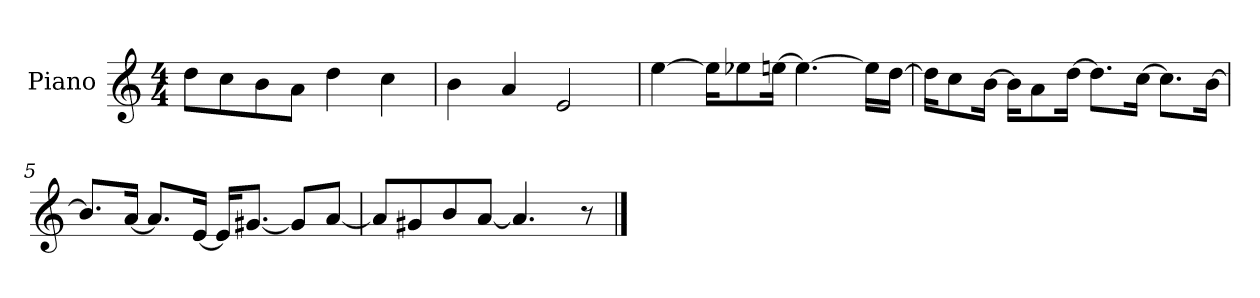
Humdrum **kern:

**kern
*part1
*staff1
*I"Piano
*I'P-no
*clefG2
*k[]
*M4/4
*MM90
=1
8dd\L
8cc\
8b\
8a\J
4dd\
4cc\
=2
4b\
4a/
2e/
=3
[4ee\
16ee\KL]
8ee-X\
[16een\Jk
4.ee\_
16ee\LL]
[16dd\JJ
=4
16dd\KL]
8cc\
[16b\Jk
16b\KL]
8a\
[16dd\Jk
8.dd\L]
[16cc\Jk
8.cc\L]
[16b\Jk
=5
8.b/L]
[16a/Jk
8.a/L]
[16e/Jk
16e/KL]
[8.g#X/J
8g#/L]
[8a/J
!!LO:LB:g=z
=6
8a/L]
8g#X/
8b/
[8a/J
4.a/]
8r
==
*-
